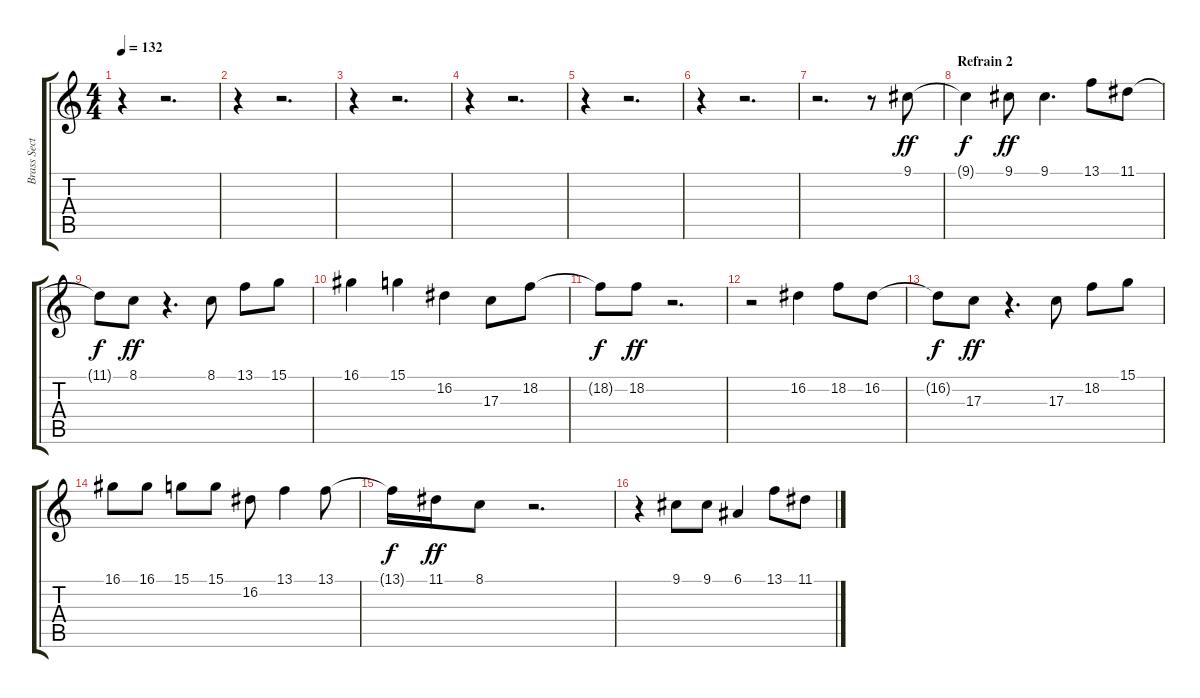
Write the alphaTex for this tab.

\track ("Brass Section" "Brass Sect") {instrument brasssection}
\staff {score tabs}
\tuning (E4 B3 G3 D3 A2 E2) {hide}
\ts (4 4)
\tempo 132
\clef g2
\ks c
r.4{dy f} r.2{d} |
r.4 r.2{d} |
r.4 r.2{d} |
r.4 r.2{d} |
r.4 r.2{d} |
r.4 r.2{d} |
r.2{d} r.8 9.1.8{dy ff} |
\section ("" "Refrain 2")
9.1{t}.4{dy f} 9.1.8{dy ff} 9.1.4{d} 13.1.8 11.1.8 |
11.1{t}.8{dy f} 8.1.8{dy ff} r.4{d} 8.1.8 13.1.8 15.1.8 |
16.1.4 15.1.4 16.2.4 17.3.8 18.2.8 |
18.2{t}.8{dy f} 18.2.8{dy ff} r.2{d} |
r.2 16.2.4 18.2.8 16.2.8 |
16.2{t}.8{dy f} 17.3.8{dy ff} r.4{d} 17.3.8 18.2.8 15.1.8 |
16.1.8 16.1.8 15.1.8 15.1.8 16.2.8 13.1.4 13.1.8 |
13.1{t}.16{dy f} 11.1.16{dy ff} 8.1.8 r.2{d} |
r.4 9.1.8 9.1.8 6.1.4 13.1.8 11.1.8
